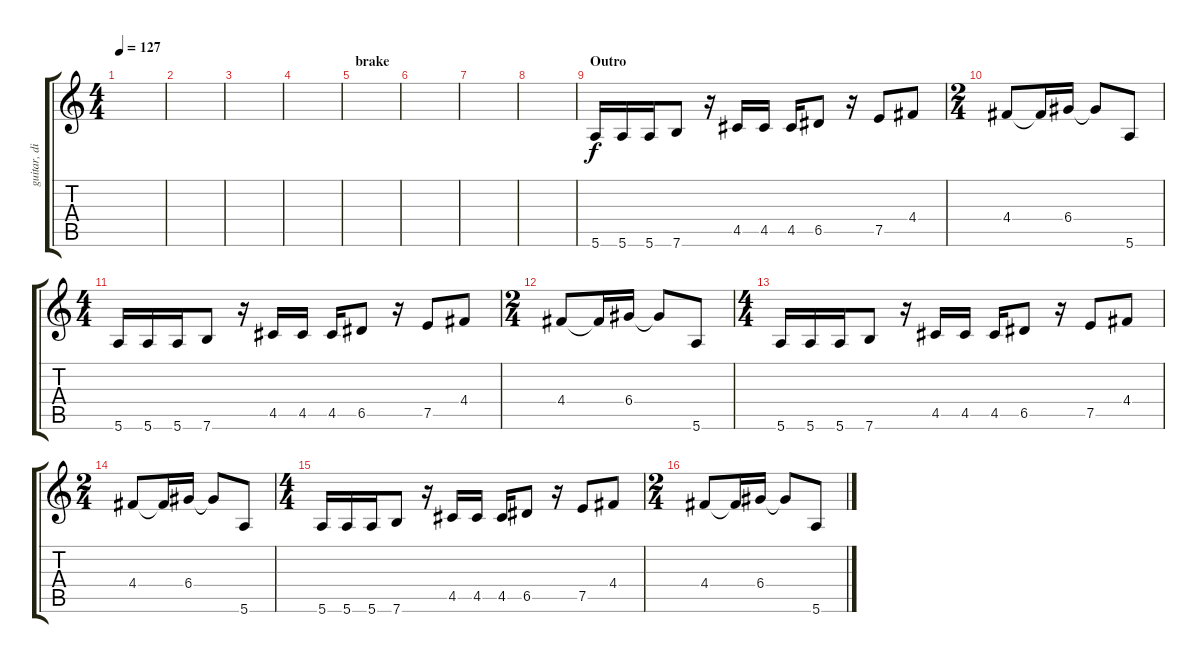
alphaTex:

\track ("guitar, distortion" "guitar, di") {instrument distortionguitar}
\staff {score tabs}
\tuning (E4 B3 G3 D3 A2 E2) {hide}
\ts (4 4)
\tempo 127
\clef g2
\ks c
|
|
|
|
\section ("" "brake")
|
|
|
|
\section ("" "Outro")
5.6.16 5.6.16 5.6.16 7.6.8 r.16 4.5.16 4.5.16 4.5.16 6.5.8 r.16 7.5.8 4.4.8 |
\ts (2 4)
4.4.8 4.4{t}.16 6.4.16 6.4{t}.8 5.6.8 |
\ts (4 4)
5.6.16 5.6.16 5.6.16 7.6.8 r.16 4.5.16 4.5.16 4.5.16 6.5.8 r.16 7.5.8 4.4.8 |
\ts (2 4)
4.4.8 4.4{t}.16 6.4.16 6.4{t}.8 5.6.8 |
\ts (4 4)
5.6.16 5.6.16 5.6.16 7.6.8 r.16 4.5.16 4.5.16 4.5.16 6.5.8 r.16 7.5.8 4.4.8 |
\ts (2 4)
4.4.8 4.4{t}.16 6.4.16 6.4{t}.8 5.6.8 |
\ts (4 4)
5.6.16 5.6.16 5.6.16 7.6.8 r.16 4.5.16 4.5.16 4.5.16 6.5.8 r.16 7.5.8 4.4.8 |
\ts (2 4)
4.4.8 4.4{t}.16 6.4.16 6.4{t}.8 5.6.8
